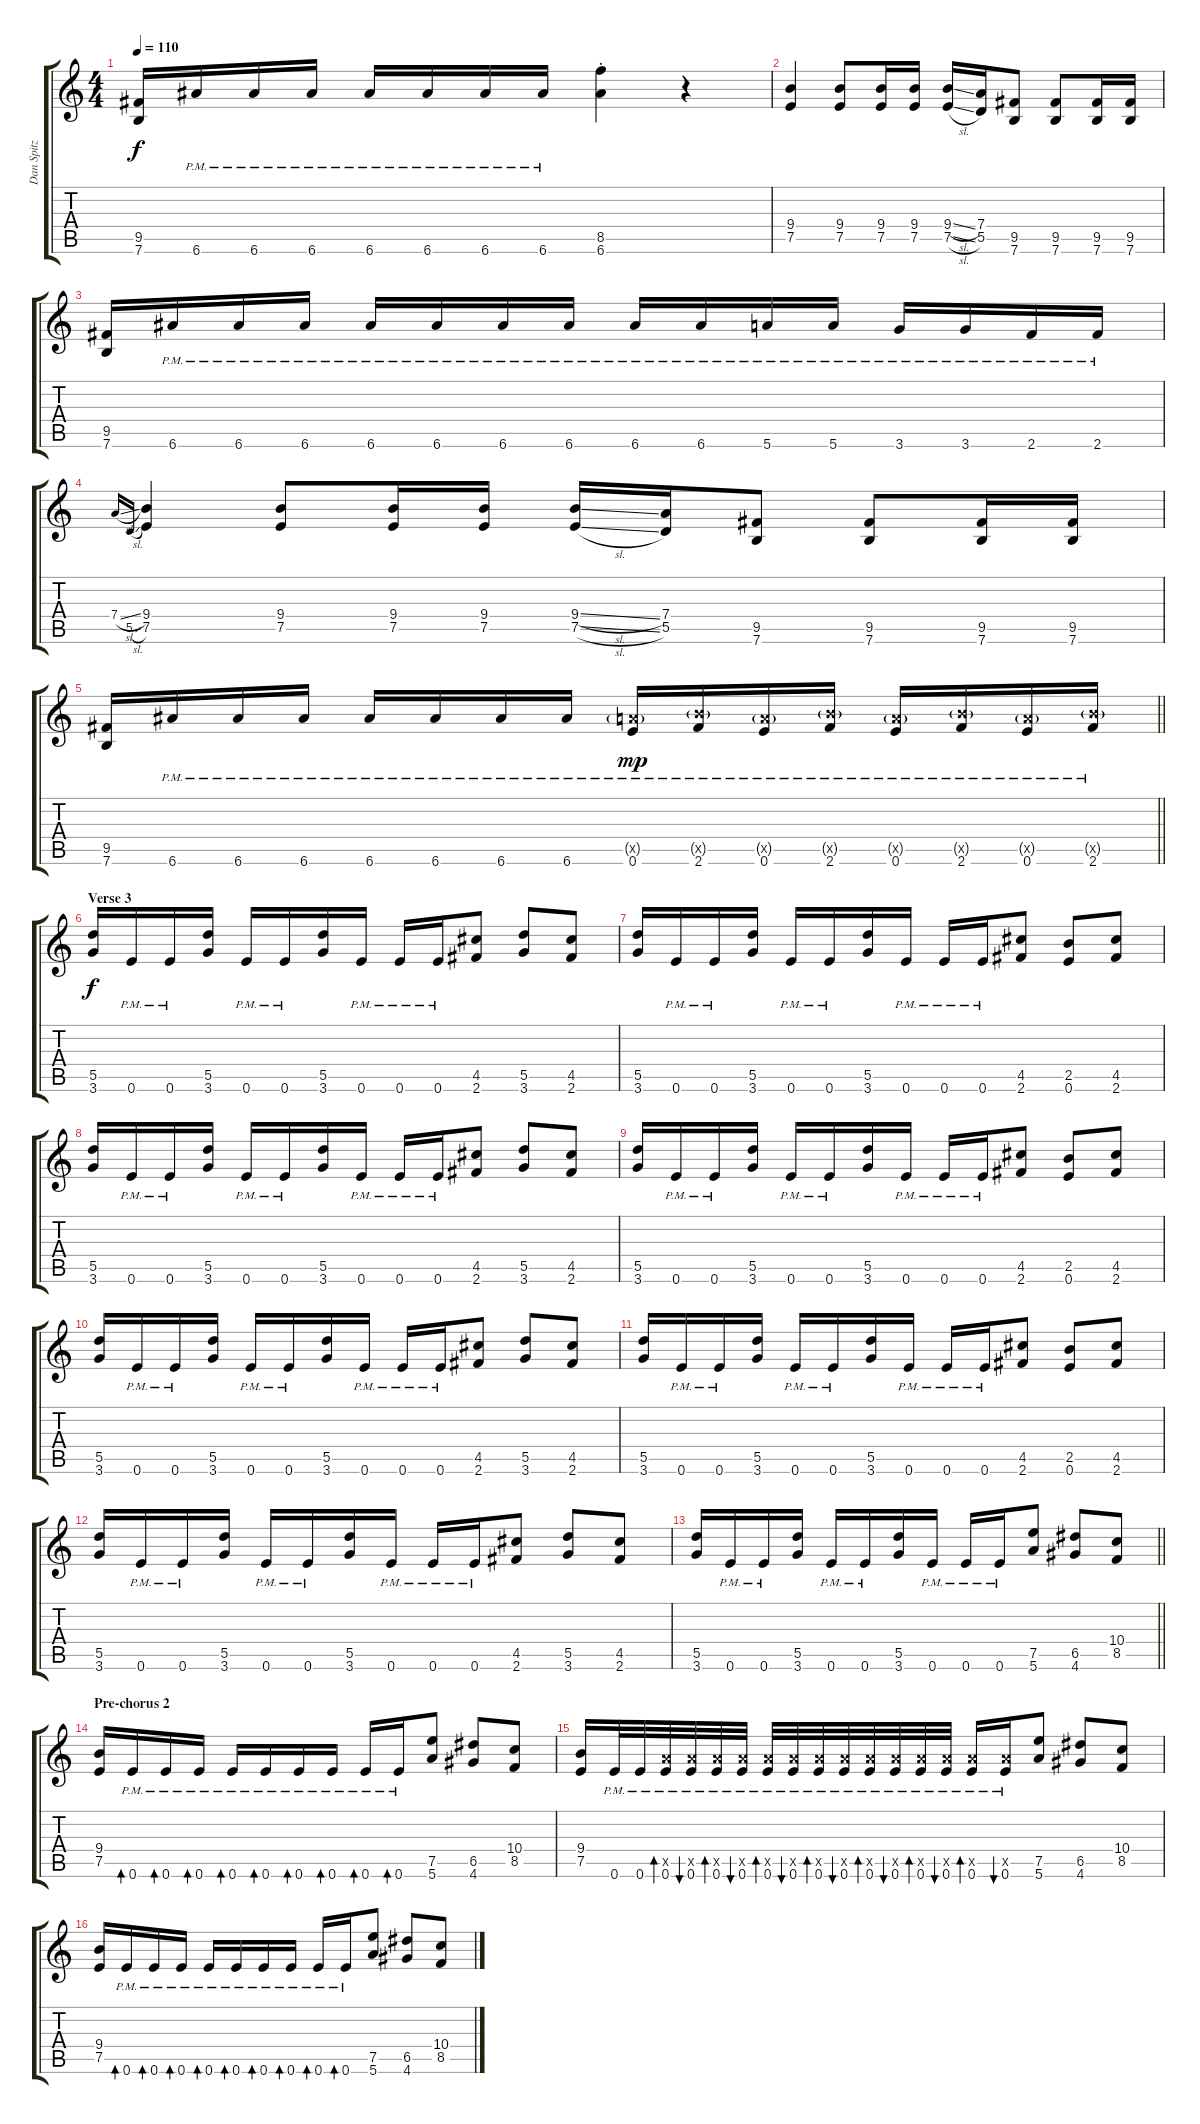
\track ("Dan Spitz (Guitar Lead)" "Dan Spitz ") {instrument overdrivenguitar}
\staff {score tabs}
\tuning (E4 B3 G3 D3 A2 E2) {hide}
\ts (4 4)
\tempo 110
\clef g2
\ks c
(9.5 7.6).16{dy f} 6.6{pm}.16{ot 8vb} 6.6{pm}.16{ot 8vb} 6.6{pm}.16{ot 8vb} 6.6{pm}.16{ot 8vb} 6.6{pm}.16{ot 8vb} 6.6{pm}.16{ot 8vb} 6.6{pm}.16{ot 8vb} (8.5{st} 6.6{st}).4{ot 8vb} r.4 |
(9.4 7.5).4 (9.4 7.5).8 (9.4 7.5).16 (9.4 7.5).16 (9.4{sl} 7.5{sl}).16 (7.4 5.5).16 (9.5 7.6).8 (9.5 7.6).8 (9.5 7.6).16 (9.5 7.6).16 |
(9.5 7.6).16 6.6{pm}.16{ot 8vb} 6.6{pm}.16{ot 8vb} 6.6{pm}.16{ot 8vb} 6.6{pm}.16{ot 8vb} 6.6{pm}.16{ot 8vb} 6.6{pm}.16{ot 8vb} 6.6{pm}.16{ot 8vb} 6.6{pm}.16{ot 8vb} 6.6{pm}.16{ot 8vb} 5.6{pm}.16{ot 8vb} 5.6{pm}.16{ot 8vb} 3.6{pm}.16{ot 8vb} 3.6{pm}.16{ot 8vb} 2.6{pm}.16{ot 8vb} 2.6{pm}.16{ot 8vb} |
7.4{sl}.16{gr onbeat} 5.5{sl}.16{gr onbeat} (9.4 7.5).4 (9.4 7.5).8 (9.4 7.5).16 (9.4 7.5).16 (9.4{sl} 7.5{sl}).16 (7.4 5.5).16 (9.5 7.6).8 (9.5 7.6).8 (9.5 7.6).16 (9.5 7.6).16 |
\barLineRight lightlight
(9.5 7.6).16 6.6{pm}.16{ot 8vb} 6.6{pm}.16{ot 8vb} 6.6{pm}.16{ot 8vb} 6.6{pm}.16{ot 8vb} 6.6{pm}.16{ot 8vb} 6.6{pm}.16{ot 8vb} 6.6{pm}.16{ot 8vb} (0.5{g x} 0.6{pm}).16{ot 8vb dy mp} (2.5{g x} 2.6{pm}).16{ot 8vb} (0.5{g x} 0.6{pm}).16{ot 8vb} (2.5{g x} 2.6{pm}).16{ot 8vb} (0.5{g x} 0.6{pm}).16{ot 8vb} (2.5{g x} 2.6{pm}).16{ot 8vb} (0.5{g x} 0.6{pm}).16{ot 8vb} (2.5{g x} 2.6{pm}).16{ot 8vb} |
\section ("" "Verse 3")
(5.5 3.6).16{ot 8vb dy f} 0.6{pm}.16{ot 8vb} 0.6{pm}.16{ot 8vb} (5.5 3.6).16{ot 8vb} 0.6{pm}.16{ot 8vb} 0.6{pm}.16{ot 8vb} (5.5 3.6).16{ot 8vb} 0.6{pm}.16{ot 8vb} 0.6{pm}.16{ot 8vb} 0.6{pm}.16{ot 8vb} (4.5 2.6).8{ot 8vb} (5.5 3.6).8{ot 8vb} (4.5 2.6).8{ot 8vb} |
(5.5 3.6).16{ot 8vb} 0.6{pm}.16{ot 8vb} 0.6{pm}.16{ot 8vb} (5.5 3.6).16{ot 8vb} 0.6{pm}.16{ot 8vb} 0.6{pm}.16{ot 8vb} (5.5 3.6).16{ot 8vb} 0.6{pm}.16{ot 8vb} 0.6{pm}.16{ot 8vb} 0.6{pm}.16{ot 8vb} (4.5 2.6).8{ot 8vb} (2.5 0.6).8{ot 8vb} (4.5 2.6).8{ot 8vb} |
(5.5 3.6).16{ot 8vb} 0.6{pm}.16{ot 8vb} 0.6{pm}.16{ot 8vb} (5.5 3.6).16{ot 8vb} 0.6{pm}.16{ot 8vb} 0.6{pm}.16{ot 8vb} (5.5 3.6).16{ot 8vb} 0.6{pm}.16{ot 8vb} 0.6{pm}.16{ot 8vb} 0.6{pm}.16{ot 8vb} (4.5 2.6).8{ot 8vb} (5.5 3.6).8{ot 8vb} (4.5 2.6).8{ot 8vb} |
(5.5 3.6).16{ot 8vb} 0.6{pm}.16{ot 8vb} 0.6{pm}.16{ot 8vb} (5.5 3.6).16{ot 8vb} 0.6{pm}.16{ot 8vb} 0.6{pm}.16{ot 8vb} (5.5 3.6).16{ot 8vb} 0.6{pm}.16{ot 8vb} 0.6{pm}.16{ot 8vb} 0.6{pm}.16{ot 8vb} (4.5 2.6).8{ot 8vb} (2.5 0.6).8{ot 8vb} (4.5 2.6).8{ot 8vb} |
(5.5 3.6).16{ot 8vb} 0.6{pm}.16{ot 8vb} 0.6{pm}.16{ot 8vb} (5.5 3.6).16{ot 8vb} 0.6{pm}.16{ot 8vb} 0.6{pm}.16{ot 8vb} (5.5 3.6).16{ot 8vb} 0.6{pm}.16{ot 8vb} 0.6{pm}.16{ot 8vb} 0.6{pm}.16{ot 8vb} (4.5 2.6).8{ot 8vb} (5.5 3.6).8{ot 8vb} (4.5 2.6).8{ot 8vb} |
(5.5 3.6).16{ot 8vb} 0.6{pm}.16{ot 8vb} 0.6{pm}.16{ot 8vb} (5.5 3.6).16{ot 8vb} 0.6{pm}.16{ot 8vb} 0.6{pm}.16{ot 8vb} (5.5 3.6).16{ot 8vb} 0.6{pm}.16{ot 8vb} 0.6{pm}.16{ot 8vb} 0.6{pm}.16{ot 8vb} (4.5 2.6).8{ot 8vb} (2.5 0.6).8{ot 8vb} (4.5 2.6).8{ot 8vb} |
(5.5 3.6).16{ot 8vb} 0.6{pm}.16{ot 8vb} 0.6{pm}.16{ot 8vb} (5.5 3.6).16{ot 8vb} 0.6{pm}.16{ot 8vb} 0.6{pm}.16{ot 8vb} (5.5 3.6).16{ot 8vb} 0.6{pm}.16{ot 8vb} 0.6{pm}.16{ot 8vb} 0.6{pm}.16{ot 8vb} (4.5 2.6).8{ot 8vb} (5.5 3.6).8{ot 8vb} (4.5 2.6).8{ot 8vb} |
\barLineRight lightlight
(5.5 3.6).16{ot 8vb} 0.6{pm}.16{ot 8vb} 0.6{pm}.16{ot 8vb} (5.5 3.6).16{ot 8vb} 0.6{pm}.16{ot 8vb} 0.6{pm}.16{ot 8vb} (5.5 3.6).16{ot 8vb} 0.6{pm}.16{ot 8vb} 0.6{pm}.16{ot 8vb} 0.6{pm}.16{ot 8vb} (7.5 5.6).8{ot 8vb} (6.5 4.6).8{ot 8vb} (10.4 8.5).8 |
\section ("" "Pre-chorus 2")
(9.4 7.5).16 0.6{pm}.16{bd 120 ot 8vb} 0.6{pm}.16{bd 120 ot 8vb} 0.6{pm}.16{bd 120 ot 8vb} 0.6{pm}.16{bd 120 ot 8vb} 0.6{pm}.16{bd 120 ot 8vb} 0.6{pm}.16{bd 120 ot 8vb} 0.6{pm}.16{bd 120 ot 8vb} 0.6{pm}.16{bd 120 ot 8vb} 0.6{pm}.16{bd 120 ot 8vb} (7.5 5.6).8{ot 8vb} (6.5 4.6).8{ot 8vb} (10.4 8.5).8 |
(9.4 7.5).16 0.6{pm}.32{ot 8vb} 0.6{pm}.32{ot 8vb} (0.5{x} 0.6{pm}).32{bd 60 ot 8vb} (0.5{x} 0.6{pm}).32{bu 60 ot 8vb} (0.5{x} 0.6{pm}).32{bd 60 ot 8vb} (0.5{x} 0.6{pm}).32{bu 60 ot 8vb} (0.5{x} 0.6{pm}).32{bd 60 ot 8vb} (0.5{x} 0.6{pm}).32{bu 60 ot 8vb} (0.5{x} 0.6{pm}).32{bd 60 ot 8vb} (0.5{x} 0.6{pm}).32{bu 60 ot 8vb} (0.5{x} 0.6{pm}).32{bd 60 ot 8vb} (0.5{x} 0.6{pm}).32{bu 60 ot 8vb} (0.5{x} 0.6{pm}).32{bd 60 ot 8vb} (0.5{x} 0.6{pm}).32{bu 60 ot 8vb} (0.5{x} 0.6{pm}).16{bd 120 ot 8vb} (0.5{x} 0.6{pm}).16{bu 120 ot 8vb} (7.5 5.6).8{ot 8vb} (6.5 4.6).8{ot 8vb} (10.4 8.5).8 |
(9.4 7.5).16 0.6{pm}.16{bd 120 ot 8vb} 0.6{pm}.16{bd 120 ot 8vb} 0.6{pm}.16{bd 120 ot 8vb} 0.6{pm}.16{bd 120 ot 8vb} 0.6{pm}.16{bd 120 ot 8vb} 0.6{pm}.16{bd 120 ot 8vb} 0.6{pm}.16{bd 120 ot 8vb} 0.6{pm}.16{bd 120 ot 8vb} 0.6{pm}.16{bd 120 ot 8vb} (7.5 5.6).8{ot 8vb} (6.5 4.6).8{ot 8vb} (10.4 8.5).8
